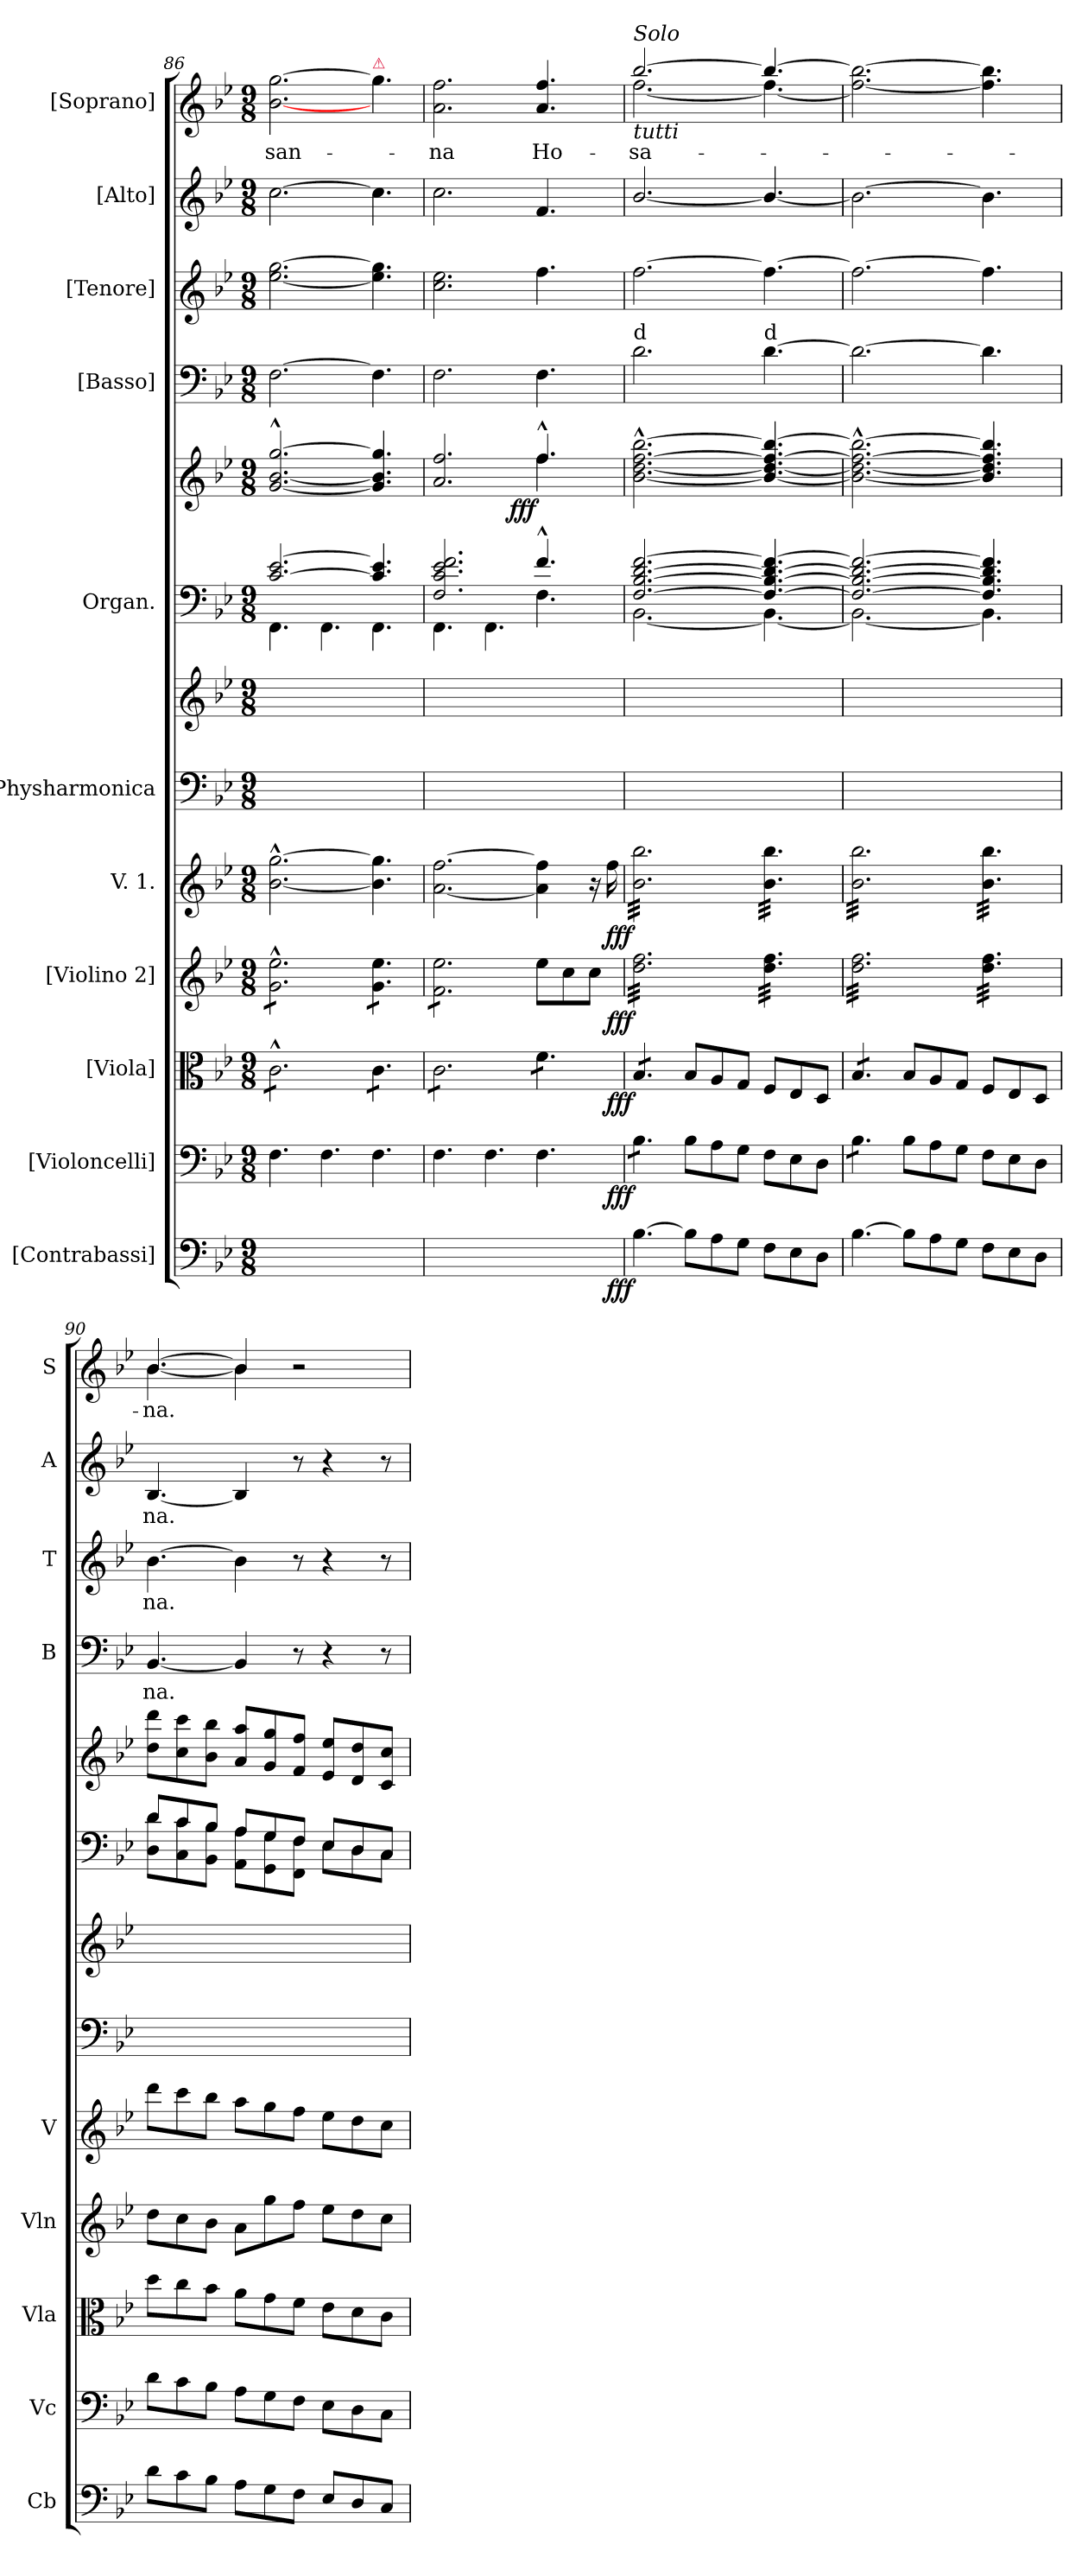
**kern	**dynam	**kern	**dynam	**kern	**dynam	**kern	**dynam	**kern	**dynam	**kern	**kern	**kern	**kern	**dynam	**kern	**text	**kern	**text	**kern	**text	**kern	**text
*part11	*part11	*part10	*part10	*part9	*part9	*part8	*part8	*part7	*part7	*part6	*part6	*part5	*part5	*part5	*part4	*part4	*part3	*part3	*part2	*part2	*part1	*part1
*staff13	*staff13	*staff12	*staff12	*staff11	*staff11	*staff10	*staff10	*staff9	*staff9	*staff8	*staff7	*staff6	*staff5	*staff5/6	*staff4	*staff4	*staff3	*staff3	*staff2	*staff2	*staff1	*staff1
*I"[Contrabassi]	*	*I"[Violoncelli]	*	*I"[Viola]	*	*I"[Violino 2]	*	*I"V. 1.	*	*I"Physharmonica	*	*I"Organ.	*	*	*I"[Basso]	*	*I"[Tenore]	*	*I"[Alto]	*	*I"[Soprano]	*
*I'Cb	*	*I'Vc	*	*I'Vla	*	*I'Vln	*	*I'V	*	*	*	*	*	*	*I'B	*	*I'T	*	*I'A	*	*I'S	*
*clefF4	*	*clefF4	*	*clefC3	*	*clefG2	*	*clefG2	*	*clefF4	*clefG2	*clefF4	*clefG2	*	*clefF4	*	*clefG2	*	*clefG2	*	*clefG2	*
*	*	*	*	*	*	*	*	*	*	*	*	*	*	*	*	*	*ITrd7c12	*	*	*	*	*
*k[b-e-]	*	*k[b-e-]	*	*k[b-e-]	*	*k[b-e-]	*	*k[b-e-]	*	*k[b-e-]	*k[b-e-]	*k[b-e-]	*k[b-e-]	*	*k[b-e-]	*	*k[b-e-]	*	*k[b-e-]	*	*k[b-e-]	*
*B-:	*	*B-:	*	*B-:	*	*B-:	*	*B-:	*	*B-:	*B-:	*B-:	*B-:	*	*B-:	*	*B-:	*	*B-:	*	*B-:	*
*M9/8	*	*M9/8	*	*M9/8	*	*M9/8	*	*M9/8	*	*M9/8	*M9/8	*M9/8	*M9/8	*	*M9/8	*	*M9/8	*	*M9/8	*	*M9/8	*
=86	=86	=86	=86	=86	=86	=86	=86	=86	=86	=86	=86	=86	=86	=86	=86	=86	=86	=86	=86	=86	=86	=86
*	*	*	*	*	*	*	*	*	*	*	*	*^	*	*	*	*	*	*	*	*	*	*
*	*	*	*	*tremolo	*	*	*	*	*	*	*	*	*	*	*	*	*	*	*	*	*	*	*
*	*	*	*	*	*	*tremolo	*	*	*	*	*	*	*	*	*	*	*	*	*	*	*	*	*
4.F\yy	.	4.F\	.	8c^^\L	.	8g^^\ 8ee-^^\L	.	[2.b-^^\ [2.gg^^\	.	8%9ryy	8%9ryy	[2.c/ [2.e-/	4.FF\	[2.g^^/ [2.b-^^/ [2.gg^^/	.	[2.F\	.	[2.e-\ [2.g\	.	[2.cc\	.	[2.b-\ [2.gg\	-san-
.	.	.	.	8c^^\	.	8g^^\ 8ee-^^\	.	.	.	.	.	.	.	.	.	.	.	.	.	.	.	.	.
.	.	.	.	8c^^\	.	8g^^\ 8ee-^^\	.	.	.	.	.	.	.	.	.	.	.	.	.	.	.	.	.
4.F\yy	.	4.F\	.	8c^^\	.	8g^^\ 8ee-^^\	.	.	.	.	.	.	4.FF\	.	.	.	.	.	.	.	.	.	.
.	.	.	.	8c^^\	.	8g^^\ 8ee-^^\	.	.	.	.	.	.	.	.	.	.	.	.	.	.	.	.	.
.	.	.	.	8c^^\J	.	8g^^\ 8ee-^^\J	.	.	.	.	.	.	.	.	.	.	.	.	.	.	.	.	.
!	!	!	!	!	!	!	!	!	!	!	!	!	!	!	!	!	!	!	!	!	!	!LO:TX:a:color=crimson:t=⚠	!
4.F\yy	.	4.F\	.	8c\L	.	8g\ 8ee-\L	.	4.b-]\ 4.gg]\	.	.	.	4.c]/ 4.e-]/	4.FF\	4.g]/ 4.b-]/ 4.gg]/	.	4.F\]	.	4.e-]\ 4.g]\	.	4.cc\]	.	4.b-yy]\ 4.gg]\	.
.	.	.	.	8c\	.	8g\ 8ee-\	.	.	.	.	.	.	.	.	.	.	.	.	.	.	.	.	.
.	.	.	.	8c\J	.	8g\ 8ee-\J	.	.	.	.	.	.	.	.	.	.	.	.	.	.	.	.	.
=87	=87	=87	=87	=87	=87	=87	=87	=87	=87	=87	=87	=87	=87	=87	=87	=87	=87	=87	=87	=87	=87	=87	=87
*	*	*	*	*	*	*	*	*	*	*	*	*	*	*^	*	*	*	*	*	*	*	*	*
4.F\yy	.	4.F\	.	8c\L	.	8f\ 8ee-\L	.	[2.a\ [2.ff\	.	8%9ryy	8%9ryy	2.F/ 2.c/ 2.e-/ 2.f/	4.FF\	2.a/ 2.ff/	2.ryy	.	2.F\	.	2.c\ 2.e-\	.	2.cc\	.	2.a\ 2.ff\	-na
.	.	.	.	8c\	.	8f\ 8ee-\	.	.	.	.	.	.	.	.	.	.	.	.	.	.	.	.	.	.
.	.	.	.	8c\	.	8f\ 8ee-\	.	.	.	.	.	.	.	.	.	.	.	.	.	.	.	.	.	.
4.F\yy	.	4.F\	.	8c\	.	8f\ 8ee-\	.	.	.	.	.	.	4.FF\	.	.	.	.	.	.	.	.	.	.	.
.	.	.	.	8c\	.	8f\ 8ee-\	.	.	.	.	.	.	.	.	.	.	.	.	.	.	.	.	.	.
.	.	.	.	8c\J	.	8f\ 8ee-\J	.	.	.	.	.	.	.	.	.	.	.	.	.	.	.	.	.	.
*	*	*	*	*	*	*Xtremolo	*	*	*	*	*	*	*	*	*	*	*	*	*	*	*	*	*	*
!	!	!	!	!	!	!	!	!	!	!	!	!	!	!	!	!LO:DY:rj	!	!	!	!	!	!	!	!
4.F\yy	.	4.F\	.	8f\L	.	8ee-\L	.	4a]\ 4ff]\	.	.	.	4.f^^/	4.F\	4.ff^^/	4.ff\	fff	4.F\	.	4.f\	.	4.f/	.	4.a/ 4.ff/	Ho-
.	.	.	.	8f\	.	8cc\	.	.	.	.	.	.	.	.	.	.	.	.	.	.	.	.	.	.
.	.	.	.	8f\J	.	8cc\J	.	16r	.	.	.	.	.	.	.	.	.	.	.	.	.	.	.	.
!	!	!	!	!	!	!	!	!	!LO:DY:b	!	!	!	!	!	!	!	!	!	!	!	!	!	!	!
.	.	.	.	.	.	.	.	16ff\	fff	.	.	.	.	.	.	.	.	.	.	.	.	.	.	.
*	*	*	*	*	*	*	*	*	*	*	*	*	*	*v	*v	*	*	*	*	*	*	*	*	*
=88	=88	=88	=88	=88	=88	=88	=88	=88	=88	=88	=88	=88	=88	=88	=88	=88	=88	=88	=88	=88	=88	=88	=88
*	*	*	*	*	*	*	*	*	*	*	*	*	*	*	*	*	*	*	*	*	*	*^	*
!	!	!	!	!	!	!	!	!	!	!	!	!	!	!	!	!	!	!	!	!	!	!LO:TX:b:i:t=tutti	!	!
!	!	!	!	!	!	!	!	!	!	!	!	!	!	!	!	!	!	!	!	!	!	!LO:TX:a:i:t=Solo	!	!
!	!	!	!	!	!	!	!	!	!	!	!	!	!	!	!	!LO:TX:a:t=d	!	!	!	!	!	!	!	!
!	!LO:DY:b:rj	!	!LO:DY:b:rj	!	!LO:DY:rj	!	!LO:DY:rj	!	!	!	!	!	!	!	!	!	!	!	!	!	!	!	!	!
*	*	*tremolo	*	*	*	*	*	*	*	*	*	*	*	*	*	*	*	*	*	*	*	*	*	*
*	*	*	*	*	*	*tremolo	*	*	*	*	*	*	*	*	*	*	*	*	*	*	*	*	*	*
*	*	*	*	*	*	*	*	*tremolo	*	*	*	*	*	*	*	*	*	*	*	*	*	*	*	*
[4.B-\	fff	(8B-\L	fff	8B-/L	fff	32dd\ 32ff\LLL	fff	32b-\ 32bb-\LLL	.	8%9ryy	8%9ryy	[<2.F/ [>2.B-/ [>2.d/ [>2.f/	[<2.BB-\	[<2.b-^^\ [>2.dd^^\ [>2.ff^^\ [>2.bb-^^\	.	2.d\	.	[2.f\	.	[2.b-/	.	[>2.bb-/	[>2.ff\	-sa-
.	.	.	.	.	.	32dd\ 32ff\	.	32b-\ 32bb-\	.	.	.	.	.	.	.	.	.	.	.	.	.	.	.	.
.	.	.	.	.	.	32dd\ 32ff\	.	32b-\ 32bb-\	.	.	.	.	.	.	.	.	.	.	.	.	.	.	.	.
.	.	.	.	.	.	32dd\ 32ff\	.	32b-\ 32bb-\	.	.	.	.	.	.	.	.	.	.	.	.	.	.	.	.
.	.	(8B-\	.	8B-/	.	32dd\ 32ff\	.	32b-\ 32bb-\	.	.	.	.	.	.	.	.	.	.	.	.	.	.	.	.
.	.	.	.	.	.	32dd\ 32ff\	.	32b-\ 32bb-\	.	.	.	.	.	.	.	.	.	.	.	.	.	.	.	.
.	.	.	.	.	.	32dd\ 32ff\	.	32b-\ 32bb-\	.	.	.	.	.	.	.	.	.	.	.	.	.	.	.	.
.	.	.	.	.	.	32dd\ 32ff\	.	32b-\ 32bb-\	.	.	.	.	.	.	.	.	.	.	.	.	.	.	.	.
.	.	(8B-\J	.	8B-/J	.	32dd\ 32ff\	.	32b-\ 32bb-\	.	.	.	.	.	.	.	.	.	.	.	.	.	.	.	.
*	*	*	*	*Xtremolo	*	*	*	*	*	*	*	*	*	*	*	*	*	*	*	*	*	*	*	*
*	*	*Xtremolo	*	*	*	*	*	*	*	*	*	*	*	*	*	*	*	*	*	*	*	*	*	*
.	.	.	.	.	.	32dd\ 32ff\	.	32b-\ 32bb-\	.	.	.	.	.	.	.	.	.	.	.	.	.	.	.	.
.	.	.	.	.	.	32dd\ 32ff\	.	32b-\ 32bb-\	.	.	.	.	.	.	.	.	.	.	.	.	.	.	.	.
.	.	.	.	.	.	32dd\ 32ff\	.	32b-\ 32bb-\	.	.	.	.	.	.	.	.	.	.	.	.	.	.	.	.
8B-\L]	.	8B-\L)	.	8B-/L	.	32dd\ 32ff\	.	32b-\ 32bb-\	.	.	.	.	.	.	.	.	.	.	.	.	.	.	.	.
.	.	.	.	.	.	32dd\ 32ff\	.	32b-\ 32bb-\	.	.	.	.	.	.	.	.	.	.	.	.	.	.	.	.
.	.	.	.	.	.	32dd\ 32ff\	.	32b-\ 32bb-\	.	.	.	.	.	.	.	.	.	.	.	.	.	.	.	.
.	.	.	.	.	.	32dd\ 32ff\	.	32b-\ 32bb-\	.	.	.	.	.	.	.	.	.	.	.	.	.	.	.	.
8A\	.	8A\	.	8A/	.	32dd\ 32ff\	.	32b-\ 32bb-\	.	.	.	.	.	.	.	.	.	.	.	.	.	.	.	.
.	.	.	.	.	.	32dd\ 32ff\	.	32b-\ 32bb-\	.	.	.	.	.	.	.	.	.	.	.	.	.	.	.	.
.	.	.	.	.	.	32dd\ 32ff\	.	32b-\ 32bb-\	.	.	.	.	.	.	.	.	.	.	.	.	.	.	.	.
.	.	.	.	.	.	32dd\ 32ff\	.	32b-\ 32bb-\	.	.	.	.	.	.	.	.	.	.	.	.	.	.	.	.
8G\J	.	8G\J	.	8G/J	.	32dd\ 32ff\	.	32b-\ 32bb-\	.	.	.	.	.	.	.	.	.	.	.	.	.	.	.	.
.	.	.	.	.	.	32dd\ 32ff\	.	32b-\ 32bb-\	.	.	.	.	.	.	.	.	.	.	.	.	.	.	.	.
.	.	.	.	.	.	32dd\ 32ff\	.	32b-\ 32bb-\	.	.	.	.	.	.	.	.	.	.	.	.	.	.	.	.
.	.	.	.	.	.	32dd\ 32ff\JJJ	.	32b-\ 32bb-\JJJ	.	.	.	.	.	.	.	.	.	.	.	.	.	.	.	.
!	!	!	!	!	!	!	!	!	!	!	!	!	!	!	!	!LO:TX:a:t=d	!	!	!	!	!	!	!	!
8F\L	.	8F\L	.	8F/L	.	32dd\ 32ff\LLL	.	32b-\ 32bb-\LLL	.	.	.	4.F_>/ 4.B-_>/ 4.d_>/ 4.f_>/	4.BB-\_<	4.b-_</ 4.dd_>/ 4.ff_>/ 4.bb-_>/	.	[4.d\	.	4.f\_	.	4.b-/_	.	4.bb-/_>	4.ff\_>	.
.	.	.	.	.	.	32dd\ 32ff\	.	32b-\ 32bb-\	.	.	.	.	.	.	.	.	.	.	.	.	.	.	.	.
.	.	.	.	.	.	32dd\ 32ff\	.	32b-\ 32bb-\	.	.	.	.	.	.	.	.	.	.	.	.	.	.	.	.
.	.	.	.	.	.	32dd\ 32ff\	.	32b-\ 32bb-\	.	.	.	.	.	.	.	.	.	.	.	.	.	.	.	.
8E-\	.	8E-\	.	8E-/	.	32dd\ 32ff\	.	32b-\ 32bb-\	.	.	.	.	.	.	.	.	.	.	.	.	.	.	.	.
.	.	.	.	.	.	32dd\ 32ff\	.	32b-\ 32bb-\	.	.	.	.	.	.	.	.	.	.	.	.	.	.	.	.
.	.	.	.	.	.	32dd\ 32ff\	.	32b-\ 32bb-\	.	.	.	.	.	.	.	.	.	.	.	.	.	.	.	.
.	.	.	.	.	.	32dd\ 32ff\	.	32b-\ 32bb-\	.	.	.	.	.	.	.	.	.	.	.	.	.	.	.	.
8D\J	.	8D\J	.	8D/J	.	32dd\ 32ff\	.	32b-\ 32bb-\	.	.	.	.	.	.	.	.	.	.	.	.	.	.	.	.
.	.	.	.	.	.	32dd\ 32ff\	.	32b-\ 32bb-\	.	.	.	.	.	.	.	.	.	.	.	.	.	.	.	.
.	.	.	.	.	.	32dd\ 32ff\	.	32b-\ 32bb-\	.	.	.	.	.	.	.	.	.	.	.	.	.	.	.	.
.	.	.	.	.	.	32dd\ 32ff\JJJ	.	32b-\ 32bb-\JJJ	.	.	.	.	.	.	.	.	.	.	.	.	.	.	.	.
*	*	*	*	*	*	*	*	*	*	*	*	*	*	*	*	*	*	*	*	*	*	*v	*v	*
=89	=89	=89	=89	=89	=89	=89	=89	=89	=89	=89	=89	=89	=89	=89	=89	=89	=89	=89	=89	=89	=89	=89	=89
*	*	*tremolo	*	*	*	*	*	*	*	*	*	*	*	*	*	*	*	*	*	*	*	*	*
*	*	*	*	*tremolo	*	*	*	*	*	*	*	*	*	*	*	*	*	*	*	*	*	*	*
[4.B-\	.	(8B-\L	.	8B-/L	.	32dd\ 32ff\LLL	.	32b-\ 32bb-\LLL	.	8%9ryy	8%9ryy	2.F_/ 2.B-_/ 2.d_/ 2.f_/	2.BB-\_	2.b-_^^\ 2.dd_^^\ 2.ff_^^\ 2.bb-_^^\	.	2.d\_	.	2.f\_	.	2.b-\_	.	2.ff_\ 2.bb-_\	.
.	.	.	.	.	.	32dd\ 32ff\	.	32b-\ 32bb-\	.	.	.	.	.	.	.	.	.	.	.	.	.	.	.
.	.	.	.	.	.	32dd\ 32ff\	.	32b-\ 32bb-\	.	.	.	.	.	.	.	.	.	.	.	.	.	.	.
.	.	.	.	.	.	32dd\ 32ff\	.	32b-\ 32bb-\	.	.	.	.	.	.	.	.	.	.	.	.	.	.	.
.	.	(8B-\	.	8B-/	.	32dd\ 32ff\	.	32b-\ 32bb-\	.	.	.	.	.	.	.	.	.	.	.	.	.	.	.
.	.	.	.	.	.	32dd\ 32ff\	.	32b-\ 32bb-\	.	.	.	.	.	.	.	.	.	.	.	.	.	.	.
.	.	.	.	.	.	32dd\ 32ff\	.	32b-\ 32bb-\	.	.	.	.	.	.	.	.	.	.	.	.	.	.	.
.	.	.	.	.	.	32dd\ 32ff\	.	32b-\ 32bb-\	.	.	.	.	.	.	.	.	.	.	.	.	.	.	.
.	.	(8B-\J	.	8B-/J	.	32dd\ 32ff\	.	32b-\ 32bb-\	.	.	.	.	.	.	.	.	.	.	.	.	.	.	.
*	*	*	*	*Xtremolo	*	*	*	*	*	*	*	*	*	*	*	*	*	*	*	*	*	*	*
*	*	*Xtremolo	*	*	*	*	*	*	*	*	*	*	*	*	*	*	*	*	*	*	*	*	*
.	.	.	.	.	.	32dd\ 32ff\	.	32b-\ 32bb-\	.	.	.	.	.	.	.	.	.	.	.	.	.	.	.
.	.	.	.	.	.	32dd\ 32ff\	.	32b-\ 32bb-\	.	.	.	.	.	.	.	.	.	.	.	.	.	.	.
.	.	.	.	.	.	32dd\ 32ff\	.	32b-\ 32bb-\	.	.	.	.	.	.	.	.	.	.	.	.	.	.	.
8B-\L]	.	8B-\L)	.	8B-/L	.	32dd\ 32ff\	.	32b-\ 32bb-\	.	.	.	.	.	.	.	.	.	.	.	.	.	.	.
.	.	.	.	.	.	32dd\ 32ff\	.	32b-\ 32bb-\	.	.	.	.	.	.	.	.	.	.	.	.	.	.	.
.	.	.	.	.	.	32dd\ 32ff\	.	32b-\ 32bb-\	.	.	.	.	.	.	.	.	.	.	.	.	.	.	.
.	.	.	.	.	.	32dd\ 32ff\	.	32b-\ 32bb-\	.	.	.	.	.	.	.	.	.	.	.	.	.	.	.
8A\	.	8A\	.	8A/	.	32dd\ 32ff\	.	32b-\ 32bb-\	.	.	.	.	.	.	.	.	.	.	.	.	.	.	.
.	.	.	.	.	.	32dd\ 32ff\	.	32b-\ 32bb-\	.	.	.	.	.	.	.	.	.	.	.	.	.	.	.
.	.	.	.	.	.	32dd\ 32ff\	.	32b-\ 32bb-\	.	.	.	.	.	.	.	.	.	.	.	.	.	.	.
.	.	.	.	.	.	32dd\ 32ff\	.	32b-\ 32bb-\	.	.	.	.	.	.	.	.	.	.	.	.	.	.	.
8G\J	.	8G\J	.	8G/J	.	32dd\ 32ff\	.	32b-\ 32bb-\	.	.	.	.	.	.	.	.	.	.	.	.	.	.	.
.	.	.	.	.	.	32dd\ 32ff\	.	32b-\ 32bb-\	.	.	.	.	.	.	.	.	.	.	.	.	.	.	.
.	.	.	.	.	.	32dd\ 32ff\	.	32b-\ 32bb-\	.	.	.	.	.	.	.	.	.	.	.	.	.	.	.
.	.	.	.	.	.	32dd\ 32ff\JJJ	.	32b-\ 32bb-\JJJ	.	.	.	.	.	.	.	.	.	.	.	.	.	.	.
8F\L	.	8F\L	.	8F/L	.	32dd\ 32ff\LLL	.	32b-\ 32bb-\LLL	.	.	.	4.F]/ 4.B-]/ 4.d]/ 4.f]/	4.BB-\]	4.b-]/ 4.dd]/ 4.ff]/ 4.bb-]/	.	4.d\]	.	4.f\]	.	4.b-\]	.	4.ff]\ 4.bb-]\	.
.	.	.	.	.	.	32dd\ 32ff\	.	32b-\ 32bb-\	.	.	.	.	.	.	.	.	.	.	.	.	.	.	.
.	.	.	.	.	.	32dd\ 32ff\	.	32b-\ 32bb-\	.	.	.	.	.	.	.	.	.	.	.	.	.	.	.
.	.	.	.	.	.	32dd\ 32ff\	.	32b-\ 32bb-\	.	.	.	.	.	.	.	.	.	.	.	.	.	.	.
8E-\	.	8E-\	.	8E-/	.	32dd\ 32ff\	.	32b-\ 32bb-\	.	.	.	.	.	.	.	.	.	.	.	.	.	.	.
.	.	.	.	.	.	32dd\ 32ff\	.	32b-\ 32bb-\	.	.	.	.	.	.	.	.	.	.	.	.	.	.	.
.	.	.	.	.	.	32dd\ 32ff\	.	32b-\ 32bb-\	.	.	.	.	.	.	.	.	.	.	.	.	.	.	.
.	.	.	.	.	.	32dd\ 32ff\	.	32b-\ 32bb-\	.	.	.	.	.	.	.	.	.	.	.	.	.	.	.
8D\J	.	8D\J	.	8D/J	.	32dd\ 32ff\	.	32b-\ 32bb-\	.	.	.	.	.	.	.	.	.	.	.	.	.	.	.
.	.	.	.	.	.	32dd\ 32ff\	.	32b-\ 32bb-\	.	.	.	.	.	.	.	.	.	.	.	.	.	.	.
.	.	.	.	.	.	32dd\ 32ff\	.	32b-\ 32bb-\	.	.	.	.	.	.	.	.	.	.	.	.	.	.	.
.	.	.	.	.	.	32dd\ 32ff\JJJ	.	32b-\ 32bb-\JJJ	.	.	.	.	.	.	.	.	.	.	.	.	.	.	.
*	*	*	*	*	*	*	*	*Xtremolo	*	*	*	*	*	*	*	*	*	*	*	*	*	*	*
*	*	*	*	*	*	*Xtremolo	*	*	*	*	*	*	*	*	*	*	*	*	*	*	*	*	*
=90	=90	=90	=90	=90	=90	=90	=90	=90	=90	=90	=90	=90	=90	=90	=90	=90	=90	=90	=90	=90	=90	=90	=90
*	*	*	*	*	*	*	*	*	*	*	*	*	*	*	*	*	*	*	*	*	*	*^	*
8d\L	.	8d\L	.	8dd\L	.	8dd\L	.	8ddd\L	.	8%9ryy	8%9ryy	8d/L	8D\ 8d\L	8dd\ 8ddd\L	.	[4.BB-/	na.	[4.B-\	na.	[4.B-/	na.	[4.b-/	[4.b-\	-na.
8c\	.	8c\	.	8cc\	.	8cc\	.	8ccc\	.	.	.	8c/	8C\ 8c\	8cc\ 8ccc\	.	.	.	.	.	.	.	.	.	.
8B-\J	.	8B-\J	.	8b-\J	.	8b-\J	.	8bb-\J	.	.	.	8B-/J	8BB-\ 8B-\J	8b-\ 8bb-\J	.	.	.	.	.	.	.	.	.	.
8A\L	.	8A\L	.	8a\L	.	8a\L	.	8aa\L	.	.	.	8A/L	8AA\ 8A\L	8a/ 8aa/L	.	4BB-/]	.	4B-\]	.	4B-/]	.	4b-/]	4b-\]	.
8G\	.	8G\	.	8g\	.	8gg\	.	8gg\	.	.	.	8G/	8GG\ 8G\	8g/ 8gg/	.	.	.	.	.	.	.	.	.	.
8F\J	.	8F\J	.	8f\J	.	8ff\J	.	8ff\J	.	.	.	8F/J	8FF\ 8F\J	8f/ 8ff/J	.	8r	.	8r	.	8r	.	2r	8ryy	.
8E-/L	.	8E-\L	.	8e-\L	.	8ee-\L	.	8ee-\L	.	.	.	8E-/L	8E-\L	8e-/ 8ee-/L	.	4r	.	4r	.	4r	.	.	4ryy	.
8D/	.	8D\	.	8d\	.	8dd\	.	8dd\	.	.	.	8D/	8D\	8d/ 8dd/	.	.	.	.	.	.	.	.	.	.
8C/J	.	8C\J	.	8c\J	.	8cc\J	.	8cc\J	.	.	.	8C/J	8C\J	8c/ 8cc/J	.	8r	.	8r	.	8r	.	.	8ryy	.
*	*	*	*	*	*	*	*	*	*	*	*	*v	*v	*	*	*	*	*	*	*	*	*v	*v	*
=	=	=	=	=	=	=	=	=	=	=	=	=	=	=	=	=	=	=	=	=	=	=
*-	*-	*-	*-	*-	*-	*-	*-	*-	*-	*-	*-	*-	*-	*-	*-	*-	*-	*-	*-	*-	*-	*-
